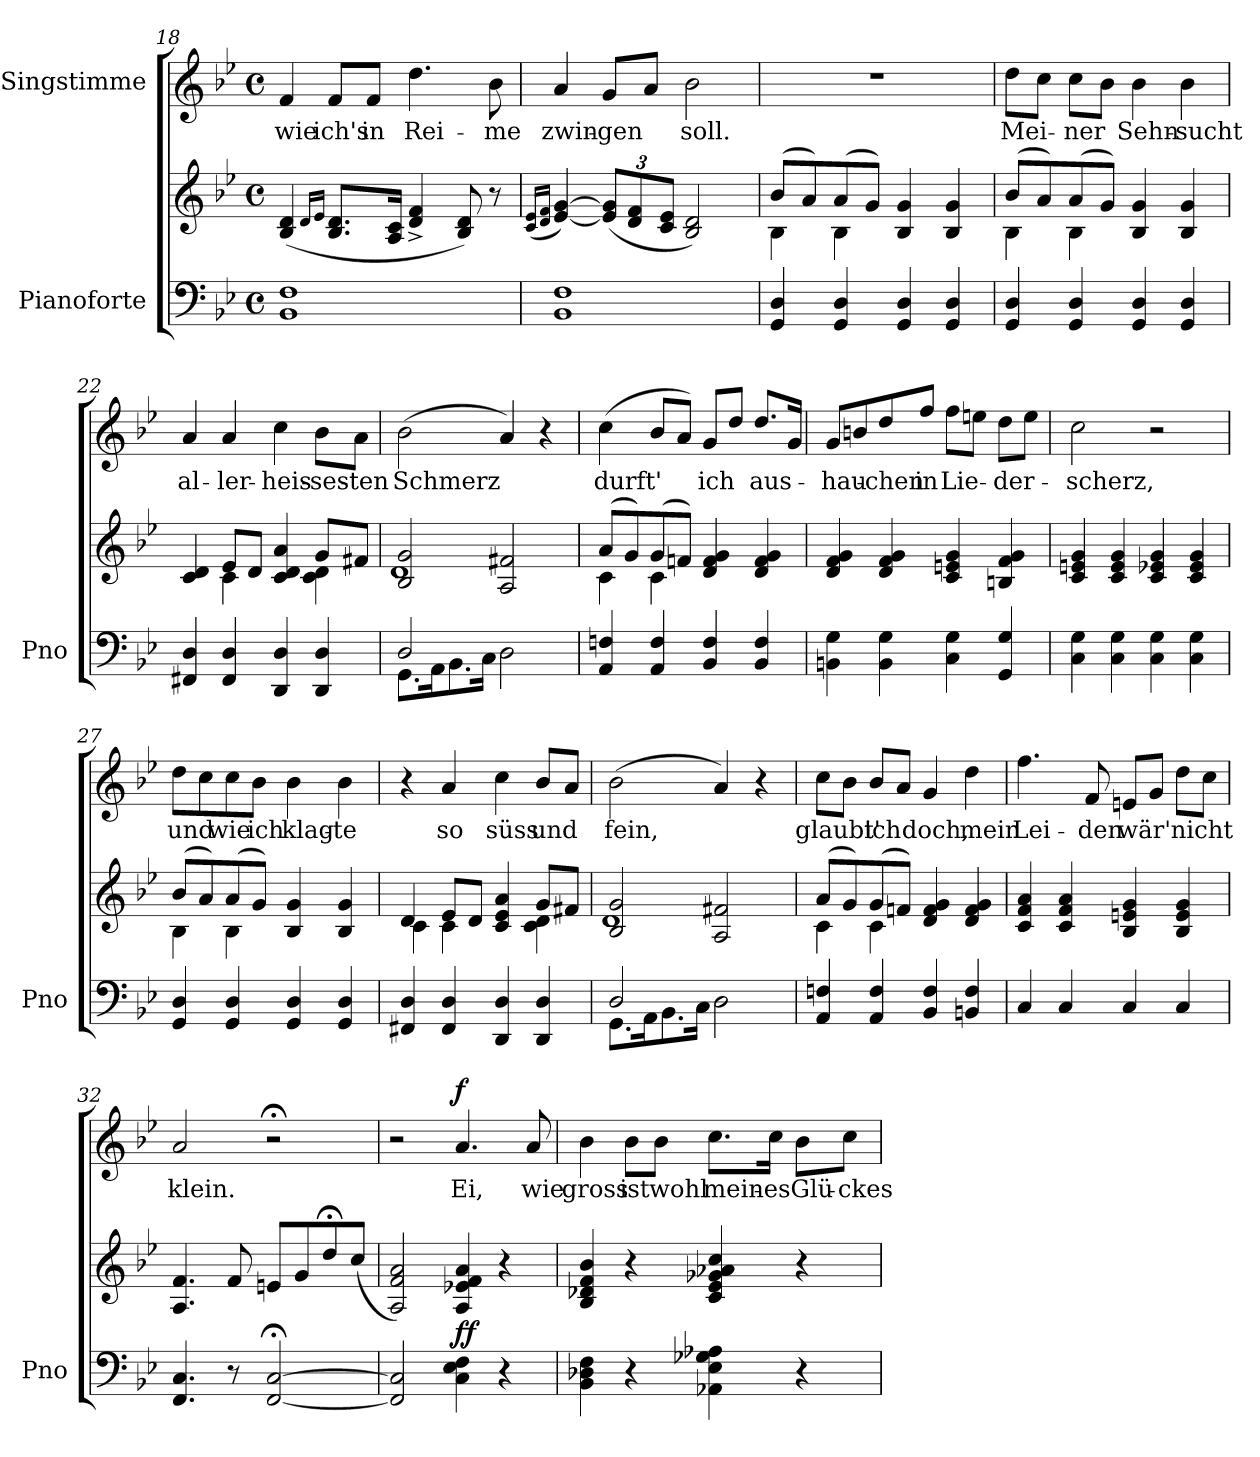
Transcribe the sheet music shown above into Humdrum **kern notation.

**kern	**kern	**dynam	**kern	**text	**dynam
*part2	*part2	*part2	*part1	*part1	*part1
*staff3	*staff2	*staff2/3	*staff1	*staff1	*staff1
*I"Pianoforte	*	*	*I"Singstimme	*	*
*I'Pno	*	*	*	*	*
*clefF4	*clefG2	*	*clefG2	*	*
*k[b-e-]	*k[b-e-]	*	*k[b-e-]	*	*
*M4/4	*M4/4	*	*M4/4	*	*
*met(c)	*met(c)	*	*met(c)	*	*
=18	=18	=18	=18	=18	=18
!	!	!	!	!LO:LY:b	!
1BB- 1F	(<4B-/ 4d/	.	4f/	wie	.
.	16qd/LL	.	.	.	.
.	16qe-/JJ	.	.	.	.
!	!	!	!	!LO:LY:b	!
.	8.B-/ 8.d/L	.	8f/L	ich's	.
!	!	!	!	!LO:LY:b	!
.	.	.	8f/J	in	.
.	16A/ 16c/Jk	.	.	.	.
!	!	!	!	!LO:LY:b	!
.	4d/^ 4f/^	.	4.dd\	Rei-	.
.	8B-/ 8d/)	.	.	.	.
!	!	!	!	!LO:LY:b	!
.	8r	.	8b-\	-me	.
=19	=19	=19	=19	=19	=19
.	(<16qc/ 16qe-/LL	.	.	.	.
.	16qd/ 16qf/JJ	.	.	.	.
!	!	!	!	!LO:LY:b	!
1BB- 1F	[4e-/ [4g/)	.	4a/	zwin-	.
*	*Xbrackettup	*	*	*	*
!	!	!	!	!LO:LY:b	!
.	(<12e-/] 12g/]L	.	8g/L	-gen	.
.	12d/ 12f/	.	.	.	.
.	.	.	8a/J	.	.
.	12c/ 12e-/J	.	.	.	.
!	!	!	!	!LO:LY:b	!
.	2B-/ 2d/)	.	2b-\	soll.	.
=20	=20	=20	=20	=20	=20
*	*^	*	*	*	*
4GG/ 4D/	(>8b-/L	4B-\	.	1r	.	.
.	8a/)	.	.	.	.	.
4GG/ 4D/	(>8a/	4B-\	.	.	.	.
.	8g/J)	.	.	.	.	.
4GG/ 4D/	4B-/ 4g/	2ryy	.	.	.	.
4GG/ 4D/	4B-/ 4g/	.	.	.	.	.
=21	=21	=21	=21	=21	=21	=21
!	!	!	!	!	!LO:LY:b	!
4GG/ 4D/	(>8b-/L	4B-\	.	8dd\L	Mei-	.
.	8a/)	.	.	8cc\J	.	.
!	!	!	!	!	!LO:LY:b	!
4GG/ 4D/	(>8a/	4B-\	.	8cc\L	-ner	.
.	8g/J)	.	.	8b-\J	.	.
!	!	!	!	!	!LO:LY:b	!
4GG/ 4D/	4B-/ 4g/	2ryy	.	4b-\	Sehn-	.
!	!	!	!	!	!LO:LY:b	!
4GG/ 4D/	4B-/ 4g/	.	.	4b-\	-sucht	.
!!LO:PB:g=z
=22	=22	=22	=22	=22	=22	=22
!	!	!	!	!	!LO:LY:b	!
4FF#X/ 4D/	4c/ 4d/	4ryy	.	4a/	al-	.
!	!	!	!	!	!LO:LY:b	!
4FF#/ 4D/	8e-/L	4c\	.	4a/	-ler-	.
.	8d/J	.	.	.	.	.
!	!	!	!	!	!LO:LY:b	!
4DD/ 4D/	4c/ 4d/ 4a/	4ryy	.	4cc\	-heis-	.
!	!	!	!	!	!LO:LY:b	!
4DD/ 4D/	8g/L	4c\ 4d\	.	8b-\L	-ses-	.
!	!	!	!	!	!LO:LY:b	!
.	8f#X/J	.	.	8a\J	-ten	.
=23	=23	=23	=23	=23	=23	=23
*^	*	*	*	*	*	*
!	!	!	!	!	!	!LO:LY:b	!
2D/	8.GG\L	2B-/ 2g/	1d	.	(>2b-\	Schmerz	.
.	16AA\K	.	.	.	.	.	.
.	8.BB-\	.	.	.	.	.	.
.	16C\Jk	.	.	.	.	.	.
2D\	2ryy	2A/ 2f#X/	.	.	4a/)	.	.
.	.	.	.	.	4r	.	.
*v	*v	*	*	*	*	*	*
=24	=24	=24	=24	=24	=24	=24
!	!	!	!	!	!LO:LY:b	!
4AA/ 4Fn/	(>8a/L	4c\	.	(>4cc\	durft'	.
.	8g/)	.	.	.	.	.
4AA/ 4F/	(>8g/	4c\	.	8b-/L	.	.
.	8fn/J)	.	.	8a/J)	.	.
!	!	!	!	!	!LO:LY:b	!
4BB-/ 4F/	4d/ 4f/ 4g/	2ryy	.	8g/L	ich	.
.	.	.	.	8dd/J	.	.
!	!	!	!	!	!LO:LY:b	!
4BB-/ 4F/	4d/ 4f/ 4g/	.	.	8.dd/L	aus-	.
.	.	.	.	16g/Jk	.	.
*	*v	*v	*	*	*	*
=25	=25	=25	=25	=25	=25
!	!	!	!	!LO:LY:b	!
4BBn\ 4G\	4d/ 4f/ 4g/	.	8g/L	-hau-	.
.	.	.	8bn/	.	.
!	!	!	!	!LO:LY:b	!
4BB\ 4G\	4d/ 4f/ 4g/	.	8dd/	-chen	.
!	!	!	!	!LO:LY:b	!
.	.	.	8ff/J	in	.
!	!	!	!	!LO:LY:b	!
4C\ 4G\	4c/ 4en/ 4g/	.	8ff\L	Lie-	.
.	.	.	8een\J	.	.
!	!	!	!	!LO:LY:b	!
4GG/ 4G/	4Bn/ 4f/ 4g/	.	8dd\L	-der-	.
.	.	.	8ee\J	.	.
=26	=26	=26	=26	=26	=26
!	!	!	!	!LO:LY:b	!
4C\ 4G\	4c/ 4en/ 4g/	.	2cc\	-scherz,	.
4C\ 4G\	4c/ 4e/ 4g/	.	.	.	.
4C\ 4G\	4c/ 4e-X/ 4g/	.	2r	.	.
4C\ 4G\	4c/ 4e-/ 4g/	.	.	.	.
=27	=27	=27	=27	=27	=27
*	*^	*	*	*	*
!	!	!	!	!	!LO:LY:b	!
4GG/ 4D/	(>8b-/L	4B-\	.	8dd\L	und	.
.	8a/)	.	.	8cc\	.	.
!	!	!	!	!	!LO:LY:b	!
4GG/ 4D/	(>8a/	4B-\	.	8cc\	wie	.
!	!	!	!	!	!LO:LY:b	!
.	8g/J)	.	.	8b-\J	ich	.
!	!	!	!	!	!LO:LY:b	!
4GG/ 4D/	4B-/ 4g/	2ryy	.	4b-\	klag-	.
!	!	!	!	!	!LO:LY:b	!
4GG/ 4D/	4B-/ 4g/	.	.	4b-\	-te	.
!!LO:PB:g=z
=28	=28	=28	=28	=28	=28	=28
4FF#X/ 4D/	4d/	4c\	.	4r	.	.
!	!	!	!	!	!LO:LY:b	!
4FF#/ 4D/	8e-/L	4c\	.	4a/	so	.
.	8d/J	.	.	.	.	.
!	!	!	!	!	!LO:LY:b	!
4DD/ 4D/	4c/ 4e-/ 4a/	4ryy	.	4cc\	süss	.
!	!	!	!	!	!LO:LY:b	!
4DD/ 4D/	8g/L	4c\ 4d\	.	8b-/L	und	.
.	8f#X/J	.	.	8a/J	.	.
=29	=29	=29	=29	=29	=29	=29
*^	*	*	*	*	*	*
!	!	!	!	!	!	!LO:LY:b	!
2D/	8.GG\L	2B-/ 2g/	1d	.	(>2b-\	fein,	.
.	16AA\K	.	.	.	.	.	.
.	8.BB-\	.	.	.	.	.	.
.	16C\Jk	.	.	.	.	.	.
2D\	2ryy	2A/ 2f#X/	.	.	4a/)	.	.
.	.	.	.	.	4r	.	.
*v	*v	*	*	*	*	*	*
=30	=30	=30	=30	=30	=30	=30
!	!	!	!	!	!LO:LY:b	!
4AA/ 4Fn/	(>8a/L	4c\	.	8cc\L	glaubt'	.
.	8g/)	.	.	8b-\J	.	.
!	!	!	!	!	!LO:LY:b	!
4AA/ 4F/	(>8g/	4c\	.	8b-/L	ich	.
.	8fn/J)	.	.	8a/J	.	.
!	!	!	!	!	!LO:LY:b	!
4BB-/ 4F/	4d/ 4f/ 4g/	2ryy	.	4g/	doch,	.
!	!	!	!	!	!LO:LY:b	!
4BBn/ 4F/	4d/ 4f/ 4g/	.	.	4dd\	mein	.
*	*v	*v	*	*	*	*
=31	=31	=31	=31	=31	=31
!	!	!	!	!LO:LY:b	!
4C/	4c/ 4f/ 4a/	.	4.ff\	Lei-	.
4C/	4c/ 4f/ 4a/	.	.	.	.
!	!	!	!	!LO:LY:b	!
.	.	.	8f/	-den	.
!	!	!	!	!LO:LY:b	!
4C/	4B-/ 4en/ 4g/	.	8en/L	wär'	.
.	.	.	8g/J	.	.
!	!	!	!	!LO:LY:b	!
4C/	4B-/ 4e/ 4g/	.	8dd\L	nicht	.
.	.	.	8cc\J	.	.
=32	=32	=32	=32	=32	=32
!	!	!	!	!LO:LY:b	!
4.FF/ 4.C/	4.A/ 4.f/	.	2a/	klein.	.
8r	8f/	.	.	.	.
[2FF/;< [2C/;<	8en/L	.	2r;<	.	.
.	8g/	.	.	.	.
.	8dd;</	.	.	.	.
.	(<8cc/J	.	.	.	.
=33	=33	=33	=33	=33	=33
2FF/] 2C/]	2A/ 2f/ 2a/)	.	2r	.	.
!	!	!LO:DY:a=2	!	!LO:LY:b	!LO:DY:a
4C\ 4E-\ 4F\	4A/ 4e-X/ 4f/ 4a/	ff	4.a/	Ei,	f
4r	4r	.	.	.	.
!	!	!	!	!LO:LY:b	!
.	.	.	8a/	wie	.
!!LO:LB:g=z
=34	=34	=34	=34	=34	=34
!	!	!	!	!LO:LY:b	!
4BB-\ 4D-X\ 4F\	4B-/ 4d-X/ 4f/ 4b-/	.	4b-\	gross	.
!	!	!	!	!LO:LY:b	!
4r	4r	.	8b-\L	ist	.
!	!	!	!	!LO:LY:b	!
.	.	.	8b-\J	wohl	.
!	!	!	!	!LO:LY:b	!
4AA-X\ 4E-\ 4G-X\ 4A-X\	4c/ 4e-/ 4g-X/ 4a-X/ 4cc/	.	8.cc\L	mein-	.
!	!	!	!	!LO:LY:b	!
.	.	.	16cc\Jk	-es	.
!	!	!	!	!LO:LY:b	!
4r	4r	.	8b-\L	Glü-	.
!	!	!	!	!LO:LY:b	!
.	.	.	8cc\J	-ckes	.
=	=	=	=	=	=
*-	*-	*-	*-	*-	*-
